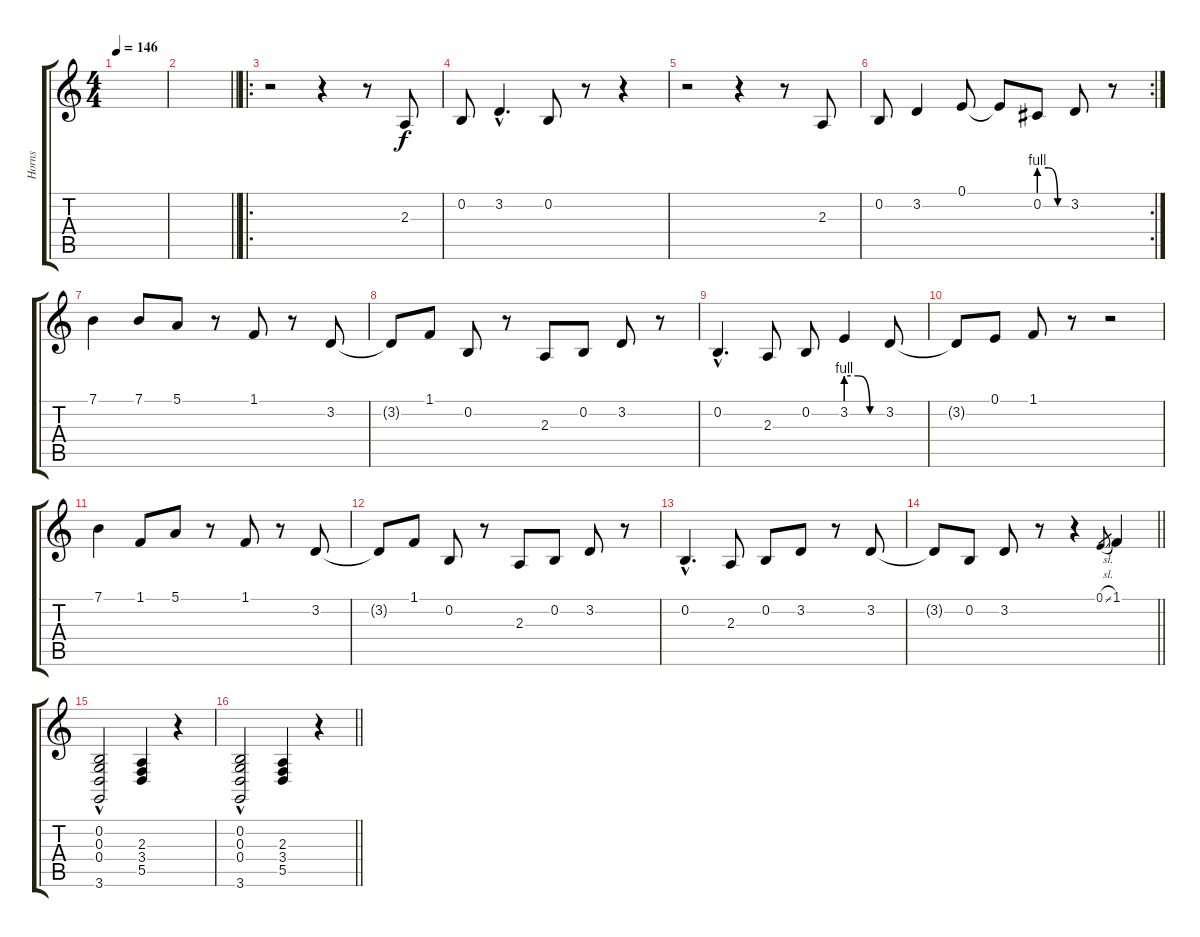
\track ("Horns" "Horns") {instrument brasssection}
\staff {score tabs}
\tuning (E4 B3 G3 D3 A2 E2) {hide}
\ts (4 4)
\tempo 146
\clef g2
\ks c
|
\barLineRight lightlight
|
\ro
r.2 r.4 r.8 2.3.8 |
0.2.8 3.2{hac}.4{d} 0.2.8 r.8 r.4 |
r.2 r.4 r.8 2.3.8 |
\rc 2
0.2.8 3.2.4 0.1.8 0.1{t}.8 0.2{be (custom 0 4 20 4 40 0 60 0)}.8 3.2.8 r.8 |
7.1.4 7.1.8 5.1.8 r.8 1.1.8 r.8 3.2.8 |
3.2{t}.8 1.1.8 0.2.8 r.8 2.3.8 0.2.8 3.2.8 r.8 |
0.2{hac}.4{d} 2.3.8 0.2.8 3.2{be (custom 0 4 20 4 40 0 60 0)}.4 3.2.8 |
3.2{t}.8 0.1.8 1.1.8 r.8 r.2 |
7.1.4 1.1.8 5.1.8 r.8 1.1.8 r.8 3.2.8 |
3.2{t}.8 1.1.8 0.2.8 r.8 2.3.8 0.2.8 3.2.8 r.8 |
0.2{hac}.4{d} 2.3.8 0.2.8 3.2.8 r.8 3.2.8 |
\barLineRight lightlight
3.2{t}.8 0.2.8 3.2.8 r.8 r.4 0.1{sl}.8{gr} 1.1.4 |
(0.2{hac} 0.3{hac} 0.4{hac} 3.6{hac}).2 (2.3 3.4 5.5).4 r.4 |
\barLineRight lightlight
(0.2{hac} 0.3{hac} 0.4{hac} 3.6{hac}).2 (2.3 3.4 5.5).4 r.4
